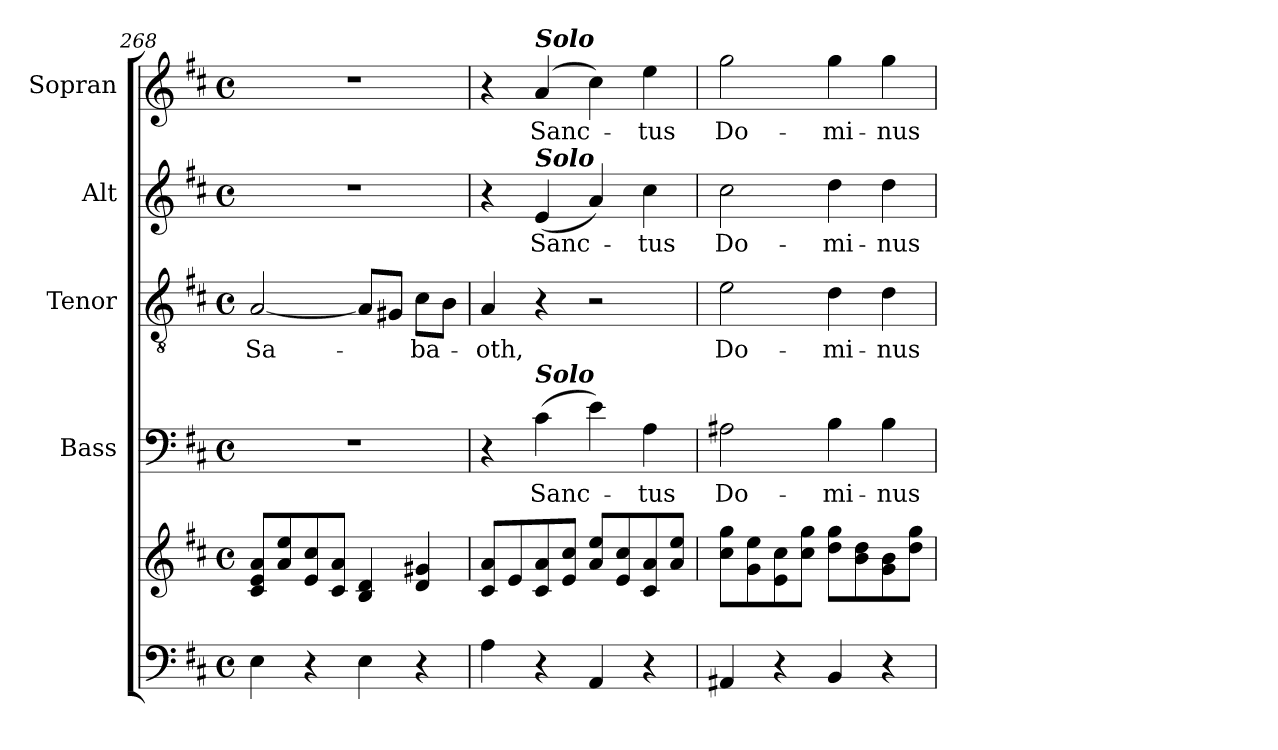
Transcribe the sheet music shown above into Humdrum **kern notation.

**kern	**kern	**kern	**text	**kern	**text	**kern	**text	**kern	**text
*part5	*part5	*part4	*part4	*part3	*part3	*part2	*part2	*part1	*part1
*staff6	*staff5	*staff4	*staff4	*staff3	*staff3	*staff2	*staff2	*staff1	*staff1
*	*	*I"Bass	*	*I"Tenor	*	*I"Alt	*	*I"Sopran	*
*	*	*I'B.	*	*I'T.	*	*I'A.	*	*I'S.	*
*clefF4	*clefG2	*clefF4	*	*clefGv2	*	*clefG2	*	*clefG2	*
*k[f#c#]	*k[f#c#]	*k[f#c#]	*	*k[f#c#]	*	*k[f#c#]	*	*k[f#c#]	*
*D:	*D:	*D:	*	*D:	*	*D:	*	*D:	*
*M4/4	*M4/4	*M4/4	*	*M4/4	*	*M4/4	*	*M4/4	*
*met(c)	*met(c)	*met(c)	*	*met(c)	*	*met(c)	*	*met(c)	*
=268	=268	=268	=268	=268	=268	=268	=268	=268	=268
!	!	!	!	!	!LO:LY:b	!	!	!	!
4E\	8c#/ 8e/ 8a/L	1r	.	[2A/	Sa-	1r	.	1r	.
.	8a/ 8ee/	.	.	.	.	.	.	.	.
4r	8e/ 8cc#/	.	.	.	.	.	.	.	.
.	8c#/ 8a/J	.	.	.	.	.	.	.	.
4E\	4B/ 4d/	.	.	8A/L]	.	.	.	.	.
.	.	.	.	8G#X/J	.	.	.	.	.
!	!	!	!	!	!LO:LY:b	!	!	!	!
4r	4d/ 4g#X/	.	.	8c#\L	-ba-	.	.	.	.
.	.	.	.	8B\J	.	.	.	.	.
!!LO:PB:g=z
=269	=269	=269	=269	=269	=269	=269	=269	=269	=269
!	!	!	!	!	!LO:LY:b	!	!	!	!
4A\	8c#/ 8a/L	4r	.	4A/	-oth,	4r	.	4r	.
.	8e/	.	.	.	.	.	.	.	.
!	!	!	!	!	!	!	!	!LO:TX:a:Bi:t=Solo	!
!	!	!	!	!	!	!LO:TX:a:Bi:t=Solo	!	!	!
!	!	!LO:TX:a:Bi:t=Solo	!	!	!	!	!	!	!
!	!	!	!LO:LY:b	!	!	!	!LO:LY:b	!	!LO:LY:b
4r	8c#/ 8a/	(>4c#\	Sanc-	4r	.	(<4e/	Sanc-	(4a/	Sanc-
.	8e/ 8cc#/J	.	.	.	.	.	.	.	.
4AA/	8a/ 8ee/L	4e\)	.	2r	.	4a/)	.	4cc#\)	.
.	8e/ 8cc#/	.	.	.	.	.	.	.	.
!	!	!	!LO:LY:b	!	!	!	!LO:LY:b	!	!LO:LY:b
4r	8c#/ 8a/	4A\	-tus	.	.	4cc#\	-tus	4ee\	-tus
.	8a/ 8ee/J	.	.	.	.	.	.	.	.
=270	=270	=270	=270	=270	=270	=270	=270	=270	=270
!	!	!	!LO:LY:b	!	!LO:LY:b	!	!LO:LY:b	!	!LO:LY:b
4AA#X/	8cc#\ 8gg\L	2A#X\	Do-	2e\	Do-	2cc#\	Do-	2gg\	Do-
.	8g\ 8ee\	.	.	.	.	.	.	.	.
4r	8e\ 8cc#\	.	.	.	.	.	.	.	.
.	8cc#\ 8gg\J	.	.	.	.	.	.	.	.
!	!	!	!LO:LY:b	!	!LO:LY:b	!	!LO:LY:b	!	!LO:LY:b
4BB/	8dd\ 8gg\L	4B\	-mi-	4d\	-mi-	4dd\	-mi-	4gg\	-mi-
.	8b\ 8dd\	.	.	.	.	.	.	.	.
!	!	!	!LO:LY:b	!	!LO:LY:b	!	!LO:LY:b	!	!LO:LY:b
4r	8g\ 8b\	4B\	-nus	4d\	-nus	4dd\	-nus	4gg\	-nus
.	8dd\ 8gg\J	.	.	.	.	.	.	.	.
=	=	=	=	=	=	=	=	=	=
*-	*-	*-	*-	*-	*-	*-	*-	*-	*-
